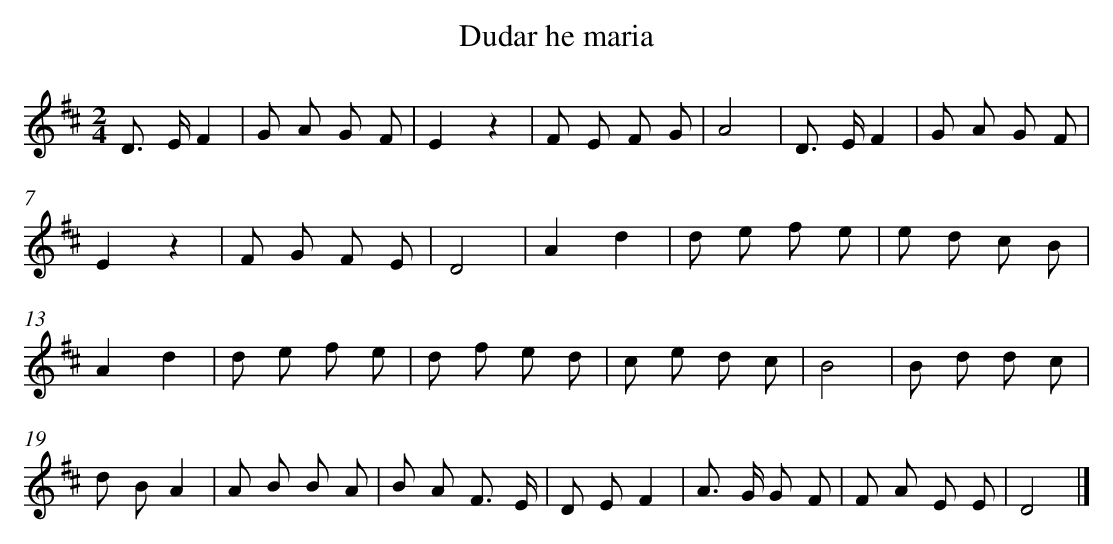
X:1
T: Dudar he maria
L: 1/8
M: 2/4
K: D
D> EF2 [I:setbarnb 1]|
G A G F |
E2z2 |
F E F G |
A4 |
D> EF2 |
G A G F |
E2z2 |
F G F E |
D4 |
A2d2 |
d e f e |
e d c B |
A2d2 |
d e f e |
d f e d |
c e d c |
B4 |
B d d c |
d BA2 |
A B B A |
B A F3/ E/ |
D EF2 |
A> G G F |
F A E E |
D4 |]
